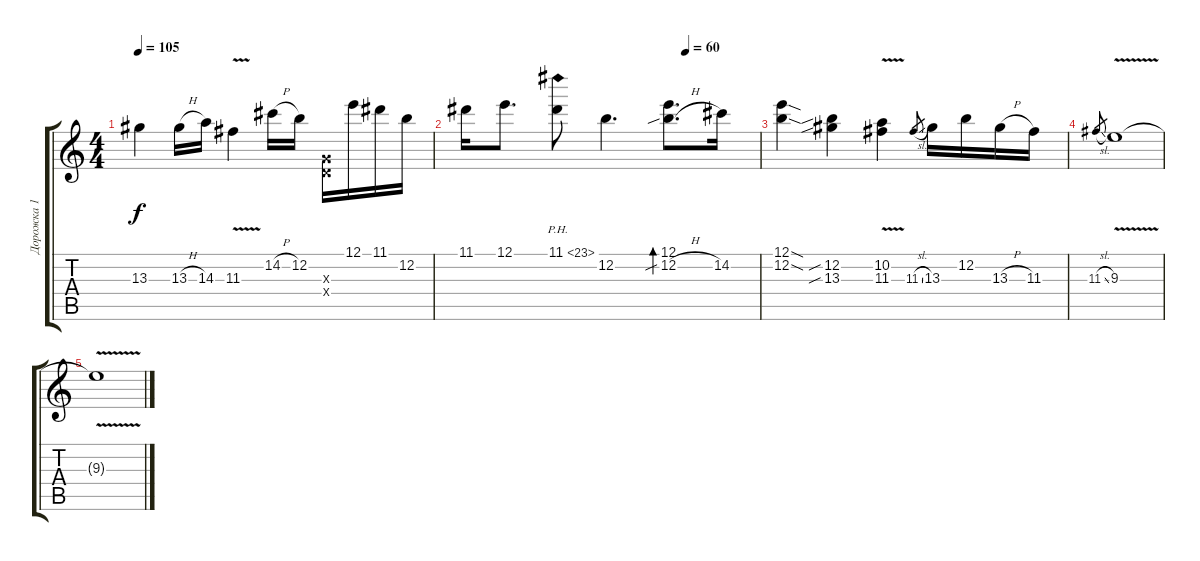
\track ("Дорожка 1" "Дорожка 1") {instrument overdrivenguitar}
\staff {score tabs}
\tuning (E4 B3 G3 D3 A2 E2) {hide}
\ts (4 4)
\tempo 105
\clef g2
\ks c
13.3{t}.4{dy f} 13.3{h}.16 14.3.16 11.3{v}.4 14.2{h}.16 12.2.16 (0.3{x} 0.4{x}).16 12.1.16 11.1.16 12.2.16 |
\tempo (60 0.75)
11.1.16 12.1.8{d} 11.1{ph 12}.8 12.2.4{d} (12.1 12.2{sib h}).8{d bd 60} 14.2.16 |
(12.1{sod} 12.2{sod}).4 (12.2{sib} 13.3{sib}).4 (10.2 11.3{v}).4 11.3{sl}.8{gr} 13.3.16 12.2.16 13.3{h}.16 11.3.16 |
11.3{sl}.8{gr} 9.3{v}.1 |
9.3{t}.1
